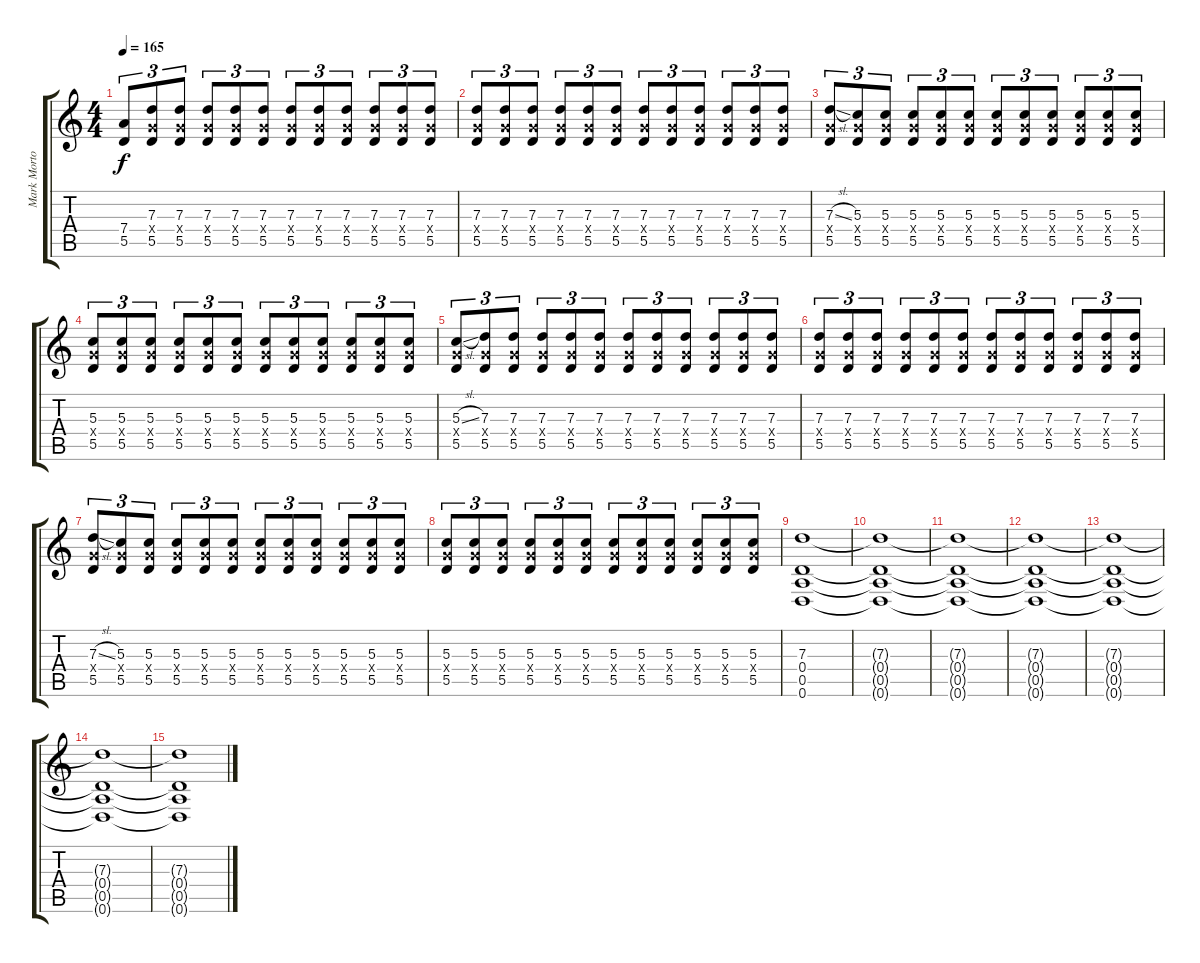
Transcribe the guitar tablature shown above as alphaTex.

\track ("Mark Morton" "Mark Morto") {instrument distortionguitar}
\staff {score tabs}
\tuning (E4 B3 G3 D3 A2 D2) {hide}
\ts (4 4)
\tempo 165
\clef g2
\ks c
(7.4 5.5).8{tu (3 2) dy f} (7.3 5.4{x} 5.5).8{tu (3 2)} (7.3 5.4{x} 5.5).8{tu (3 2)} (7.3 5.4{x} 5.5).8{tu (3 2)} (7.3 5.4{x} 5.5).8{tu (3 2)} (7.3 5.4{x} 5.5).8{tu (3 2)} (7.3 5.4{x} 5.5).8{tu (3 2)} (7.3 5.4{x} 5.5).8{tu (3 2)} (7.3 5.4{x} 5.5).8{tu (3 2)} (7.3 5.4{x} 5.5).8{tu (3 2)} (7.3 5.4{x} 5.5).8{tu (3 2)} (7.3 5.4{x} 5.5).8{tu (3 2)} |
(7.3 5.4{x} 5.5).8{tu (3 2)} (7.3 5.4{x} 5.5).8{tu (3 2)} (7.3 5.4{x} 5.5).8{tu (3 2)} (7.3 5.4{x} 5.5).8{tu (3 2)} (7.3 5.4{x} 5.5).8{tu (3 2)} (7.3 5.4{x} 5.5).8{tu (3 2)} (7.3 5.4{x} 5.5).8{tu (3 2)} (7.3 5.4{x} 5.5).8{tu (3 2)} (7.3 5.4{x} 5.5).8{tu (3 2)} (7.3 5.4{x} 5.5).8{tu (3 2)} (7.3 5.4{x} 5.5).8{tu (3 2)} (7.3 5.4{x} 5.5).8{tu (3 2)} |
(7.3{sl} 5.4{x} 5.5).8{tu (3 2)} (5.3 5.4{x} 5.5).8{tu (3 2)} (5.3 5.4{x} 5.5).8{tu (3 2)} (5.3 5.4{x} 5.5).8{tu (3 2)} (5.3 5.4{x} 5.5).8{tu (3 2)} (5.3 5.4{x} 5.5).8{tu (3 2)} (5.3 5.4{x} 5.5).8{tu (3 2)} (5.3 5.4{x} 5.5).8{tu (3 2)} (5.3 5.4{x} 5.5).8{tu (3 2)} (5.3 5.4{x} 5.5).8{tu (3 2)} (5.3 5.4{x} 5.5).8{tu (3 2)} (5.3 5.4{x} 5.5).8{tu (3 2)} |
(5.3 5.4{x} 5.5).8{tu (3 2)} (5.3 5.4{x} 5.5).8{tu (3 2)} (5.3 5.4{x} 5.5).8{tu (3 2)} (5.3 5.4{x} 5.5).8{tu (3 2)} (5.3 5.4{x} 5.5).8{tu (3 2)} (5.3 5.4{x} 5.5).8{tu (3 2)} (5.3 5.4{x} 5.5).8{tu (3 2)} (5.3 5.4{x} 5.5).8{tu (3 2)} (5.3 5.4{x} 5.5).8{tu (3 2)} (5.3 5.4{x} 5.5).8{tu (3 2)} (5.3 5.4{x} 5.5).8{tu (3 2)} (5.3 5.4{x} 5.5).8{tu (3 2)} |
(5.3{sl} 5.4{x} 5.5).8{tu (3 2)} (7.3 5.4{x} 5.5).8{tu (3 2)} (7.3 5.4{x} 5.5).8{tu (3 2)} (7.3 5.4{x} 5.5).8{tu (3 2)} (7.3 5.4{x} 5.5).8{tu (3 2)} (7.3 5.4{x} 5.5).8{tu (3 2)} (7.3 5.4{x} 5.5).8{tu (3 2)} (7.3 5.4{x} 5.5).8{tu (3 2)} (7.3 5.4{x} 5.5).8{tu (3 2)} (7.3 5.4{x} 5.5).8{tu (3 2)} (7.3 5.4{x} 5.5).8{tu (3 2)} (7.3 5.4{x} 5.5).8{tu (3 2)} |
(7.3 5.4{x} 5.5).8{tu (3 2)} (7.3 5.4{x} 5.5).8{tu (3 2)} (7.3 5.4{x} 5.5).8{tu (3 2)} (7.3 5.4{x} 5.5).8{tu (3 2)} (7.3 5.4{x} 5.5).8{tu (3 2)} (7.3 5.4{x} 5.5).8{tu (3 2)} (7.3 5.4{x} 5.5).8{tu (3 2)} (7.3 5.4{x} 5.5).8{tu (3 2)} (7.3 5.4{x} 5.5).8{tu (3 2)} (7.3 5.4{x} 5.5).8{tu (3 2)} (7.3 5.4{x} 5.5).8{tu (3 2)} (7.3 5.4{x} 5.5).8{tu (3 2)} |
(7.3{sl} 5.4{x} 5.5).8{tu (3 2)} (5.3 5.4{x} 5.5).8{tu (3 2)} (5.3 5.4{x} 5.5).8{tu (3 2)} (5.3 5.4{x} 5.5).8{tu (3 2)} (5.3 5.4{x} 5.5).8{tu (3 2)} (5.3 5.4{x} 5.5).8{tu (3 2)} (5.3 5.4{x} 5.5).8{tu (3 2)} (5.3 5.4{x} 5.5).8{tu (3 2)} (5.3 5.4{x} 5.5).8{tu (3 2)} (5.3 5.4{x} 5.5).8{tu (3 2)} (5.3 5.4{x} 5.5).8{tu (3 2)} (5.3 5.4{x} 5.5).8{tu (3 2)} |
(5.3 5.4{x} 5.5).8{tu (3 2)} (5.3 5.4{x} 5.5).8{tu (3 2)} (5.3 5.4{x} 5.5).8{tu (3 2)} (5.3 5.4{x} 5.5).8{tu (3 2)} (5.3 5.4{x} 5.5).8{tu (3 2)} (5.3 5.4{x} 5.5).8{tu (3 2)} (5.3 5.4{x} 5.5).8{tu (3 2)} (5.3 5.4{x} 5.5).8{tu (3 2)} (5.3 5.4{x} 5.5).8{tu (3 2)} (5.3 5.4{x} 5.5).8{tu (3 2)} (5.3 5.4{x} 5.5).8{tu (3 2)} (5.3 5.4{x} 5.5).8{tu (3 2)} |
(7.3 0.4 0.5 0.6).1 |
(7.3{t} 0.4{t} 0.5{t} 0.6{t}).1 |
(7.3{t} 0.4{t} 0.5{t} 0.6{t}).1 |
(7.3{t} 0.4{t} 0.5{t} 0.6{t}).1 |
(7.3{t} 0.4{t} 0.5{t} 0.6{t}).1 |
(7.3{t} 0.4{t} 0.5{t} 0.6{t}).1 |
(7.3{t} 0.4{t} 0.5{t} 0.6{t}).1
